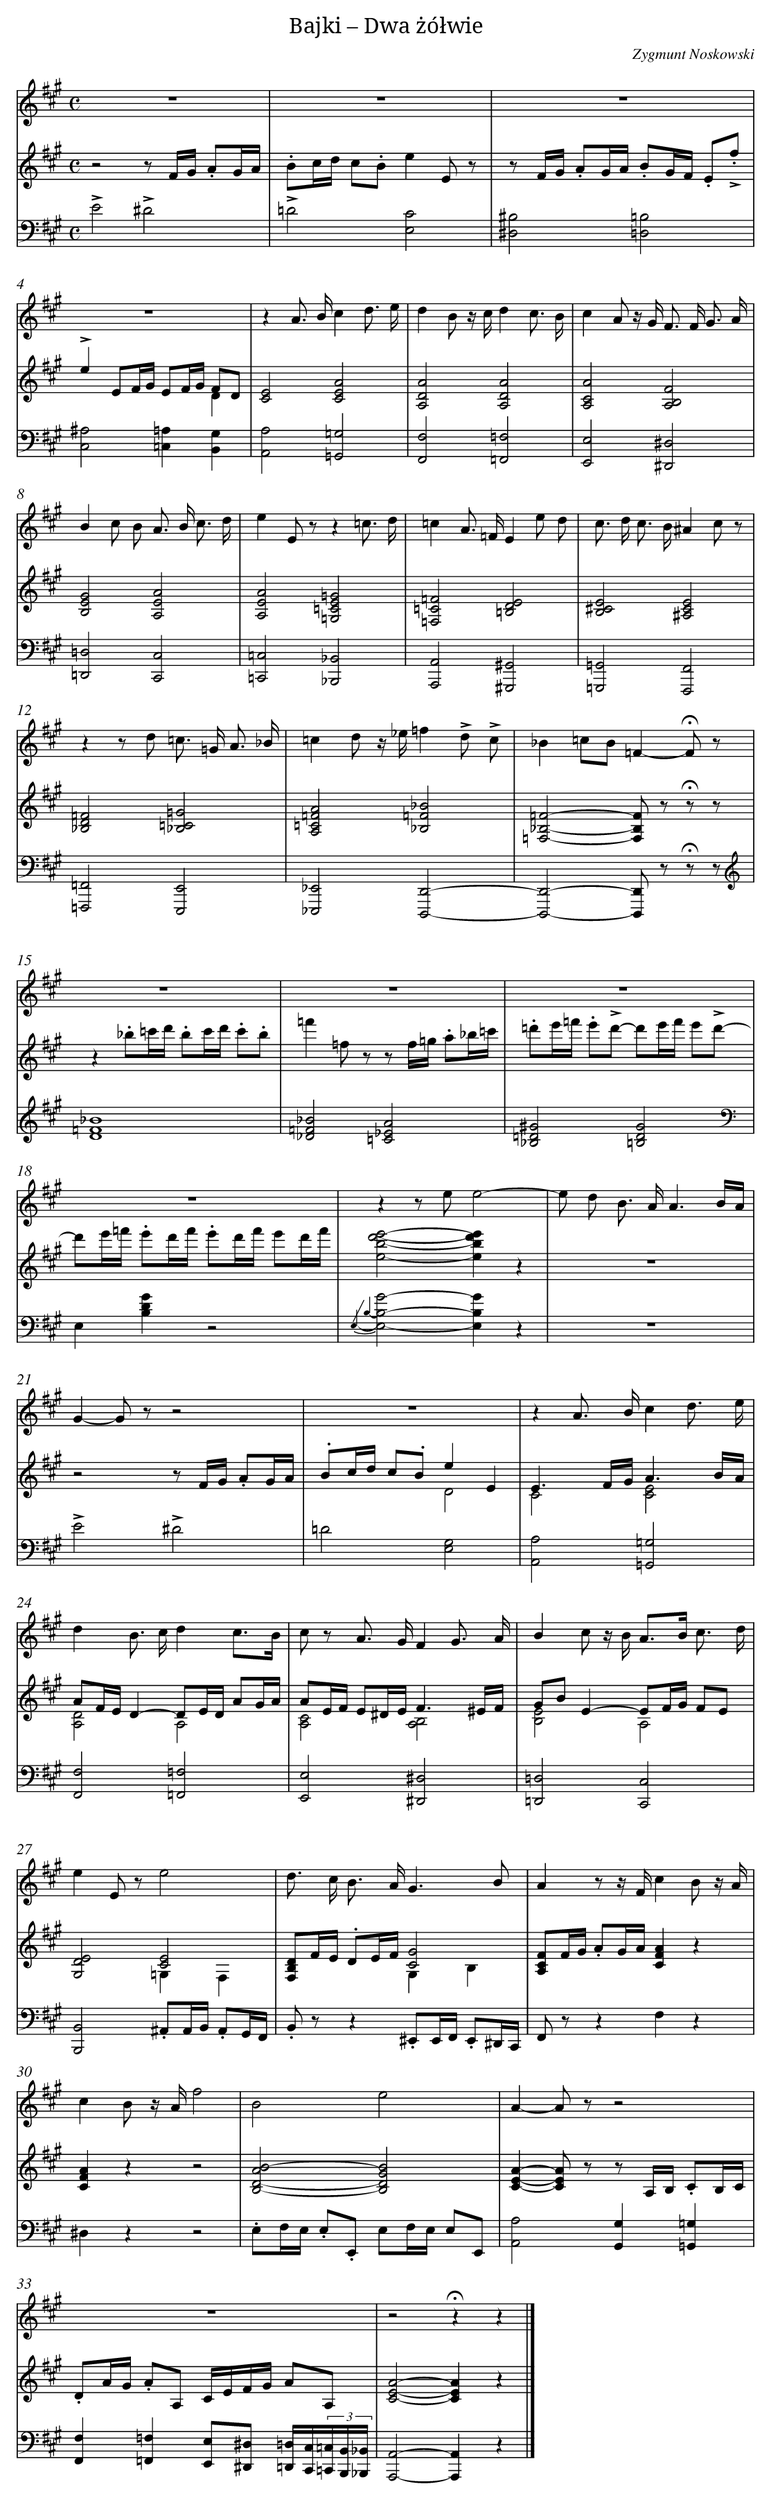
X:1
T: Bajki – Dwa żółwie
C: Zygmunt Noskowski
L: 1/8
M: C
V: 1 clef=treble
V: 2 clef=treble
V: 3 clef=bass
K: A
[V:1] z8 |
[V:2] z4z F/G/ .AG/A/ |
[V:3] !accent!E4!accent!^D4 |
[V:1] z8 |
[V:2] .Bc/d/ c.Be2E z |
[V:3] !accent!=D4[C4E,4] |
[V:1] z8 |
[V:2] z F/G/ .AG/A/ .BG/F/ .E.!accent!f |
[V:3] [^B,4^D,4][=B,4=D,4] |
[V:1] z8 |
[V:2] !accent!e2EF/G/ EF/G/ FD & x6D2 |
[V:3] [^A,4C,4][=A,2=C,2][G,2B,,2] |
[V:1] z2A> Bc2d3/ e/ |
[V:2] [E4C4][A4E4C4] |
[V:3] [A,4A,,4][=G,4=G,,4] |
[V:1] d2B z/ c/d2c3/ B/ |
[V:2] [A4D4A,4][A4D4A,4] |
[V:3] [F,4F,,4][=F,4=F,,4] |
[V:1] c2A z/ G< F F< G A/ |
[V:2] [A4C4A,4][F4B,4A,4] |
[V:3] [E,4E,,4][^D,4^D,,4] |
[V:1] B2c B A> B c3/ d/ |
[V:2] [G4E4B,4][A4E4A,4] |
[V:3] [=D,4=D,,4][C,4C,,4] |
[V:1] e2E zz2=c3/ d/ |
[V:2] [A4E4A,4][=G4E4=C4=G,4] |
[V:3] [=C,4=C,,4][_B,,4_B,,,4] |
[V:1] =c2A> =FE2e d |
[V:2] [=F4=C4=F,4][E4D4=B,4] |
[V:3] [A,,4A,,,4][^G,,4^G,,,4] |
[V:1] c> d c> B^A2c z |
[V:2] [E4^C4B,4][E4C4^A,4] |
[V:3] [=G,,4=G,,,4][F,,4F,,,4] |
[V:1] z2z d =c> =G A3/ _B/ |
[V:2] [=F4D4_B,4][=G4=C4_B,4] |
[V:3] [=F,,4=F,,,4][E,,4E,,,4] |
[V:1] =c2d z/ _e/=f2!accent!d !accent!c |
[V:2] [A4=F4=C4A,4][_B4=F4_B,4] |
[V:3] [_E,,4_E,,,4][D,,4D,,,4]- |
[V:1] _B2=cB=F2-!fermata!F z |
[V:2] [=F4_B,4=F,4]-[FB,F,] z !fermata!z z |
[V:3] [D,,4D,,,4]-[D,,D,,,] z !fermata!z z |
[V:1] z8 |
[V:2] z2._b=c'/d'/ .bc'/d'/ .c'.b |
[V:3] [K:clef=treble][_B8=F8D8] |
[V:1] z8 |
[V:2] =f'2=f z z f/=g/ .a_b/=c'/ |
[V:3] [_B4=F4_D4][A4_E4=C4] |
[V:1] z8 |
[V:2] .=d'e'/=f'/ .e'!accent!d'- d'e'/f'/ e'!accent!d'- |
[V:3] [^G4=D4_B,4][G4D4=B,4][K:clef=bass] |
[V:1] z8 |
[V:2] d'e'/=f'/ .e'd'/f'/ .e'd'/f'/ e'd'/f'/ |
[V:3] E,2[G2D2B,2]z4 |
[V:1] z2z ee4- |
[V:2] [e'4d'4b4e4]-[e'2d'2b2e2]z2 |
[V:3] {/E,4- B,4-}[G4B,4E,4]-[G2B,2E,2]z2 |
[V:1] e d B> AA3B/A/ |
[V:2] z8 |
[V:3] z8 |
[V:1] G2-G zz4 |
[V:2] z4z F/G/ .AG/A/ |
[V:3] !accent!E4!accent!^D4 |
[V:1] z8 |
[V:2] .Bc/d/ c.Be2E2 & x4D4 |
[V:3] =D4[G,4E,4] |
[V:1] z2A> Bc2d3/ e/ |
[V:2] E3F/G/A3B/A/ & C4[E4C4] |
[V:3] [A,4A,,4][=G,4=G,,4] |
[V:1] d2B> cd2c3/B/ |
[V:2] AF/E/D2-DE/D/ AG/A/ & [D4A,4]A,4 |
[V:3] [F,4F,,4][=F,4=F,,4] |
[V:1] c z A> GF2G3/ A/ |
[V:2] AE/F/ E^D/E/F3^E/F/ & [C4A,4][B,4A,4] |
[V:3] [E,4E,,4][^D,4^D,,4] |
[V:1] B2c z/ B< AB< c d/ |
[V:2] GBE2-EF/G/ FE & [E4B,4]A,4 |
[V:3] [=D,4=D,,4][C,4C,,4] |
[V:1] e2E ze4 |
[V:2] [E4D4G,4][E4C4] & x4=G,2F,2 |
[V:3] [B,,4B,,,4].^A,,A,,/B,,/ .A,,G,,/F,,/ |
[V:1] d> c B> AG3B |
[V:2] [DB,F,]F/E/ .DE/F/[G4C4] & x4G,2B,2 |
[V:3] .B,, zz2.^E,,E,,/F,,/ .E,,^D,,/C,,/ |
[V:1] A2z z/ F/c2B z/ A/ |
[V:2] [FCA,]F/G/ .AG/A/[A2F2C2]z2 |
[V:3] F,, zz2F,2z2 |
[V:1] c2B z/ A/f4 |
[V:2] [A2F2C2]z2z4 |
[V:3] ^D,2z2z4 |
[V:1] B4e4 |
[V:2] [B4-A4D4-B,4-][B4G4D4B,4] |
[V:3] .E,F,/E,/ .E,.E,, E,F,/E,/ E,E,, |
[V:1] A2-A zz4 |
[V:2] [A2E2C2]-[AEC] z z A,/B,/ .CB,/C/ |
[V:3] [A,4A,,4][G,2G,,2][=G,2=G,,2] |
[V:1] z8 |
[V:2] .DA/G/ .AA, C/E/F/G/ AA, |
[V:3] [F,2F,,2][=F,2=F,,2][E,E,,][^D,^D,,] [=D,/=D,,/][C,/C,,/](3[=C,/=C,,/][B,,/B,,,/][_B,,/_B,,,/] |
[V:1] z4!fermata!z2z2 |]
[V:2] [A4E4C4]-[A2E2C2]z2 |]
[V:3] [A,,4A,,,4]-[A,,2A,,,2]z2 |]
